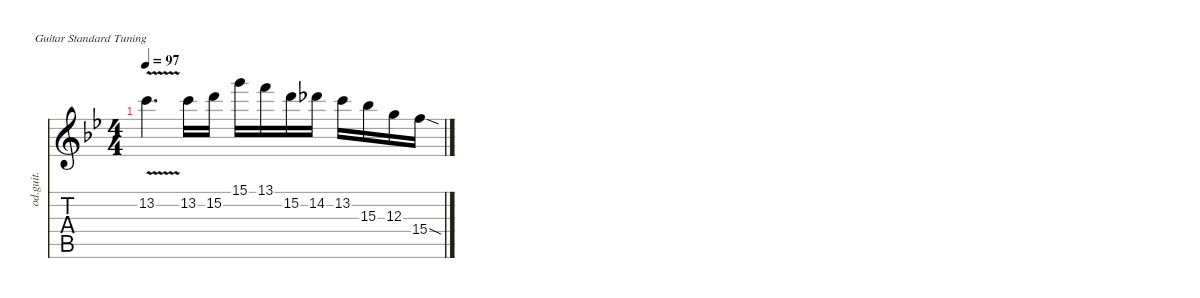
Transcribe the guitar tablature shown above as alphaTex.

\defaultSystemsLayout 4
\hideDynamics
\bracketExtendMode nobrackets
\otherSystemsTrackNameOrientation horizontal
\track ("Overdriven Guitar" "od.guit.") {instrument overdrivenguitar}
\staff {score tabs}
\tuning (E4 B3 G3 D3 A2 E2)
\ts (4 4)
\tempo 97
\clef g2
\ks bb
13.2{v t}.4{d dy mf} 13.2.16 15.2.16 15.1.16 13.1.16 15.2.16 14.2.16 13.2.16 15.3.16 12.3.16 15.4{sod}.16
